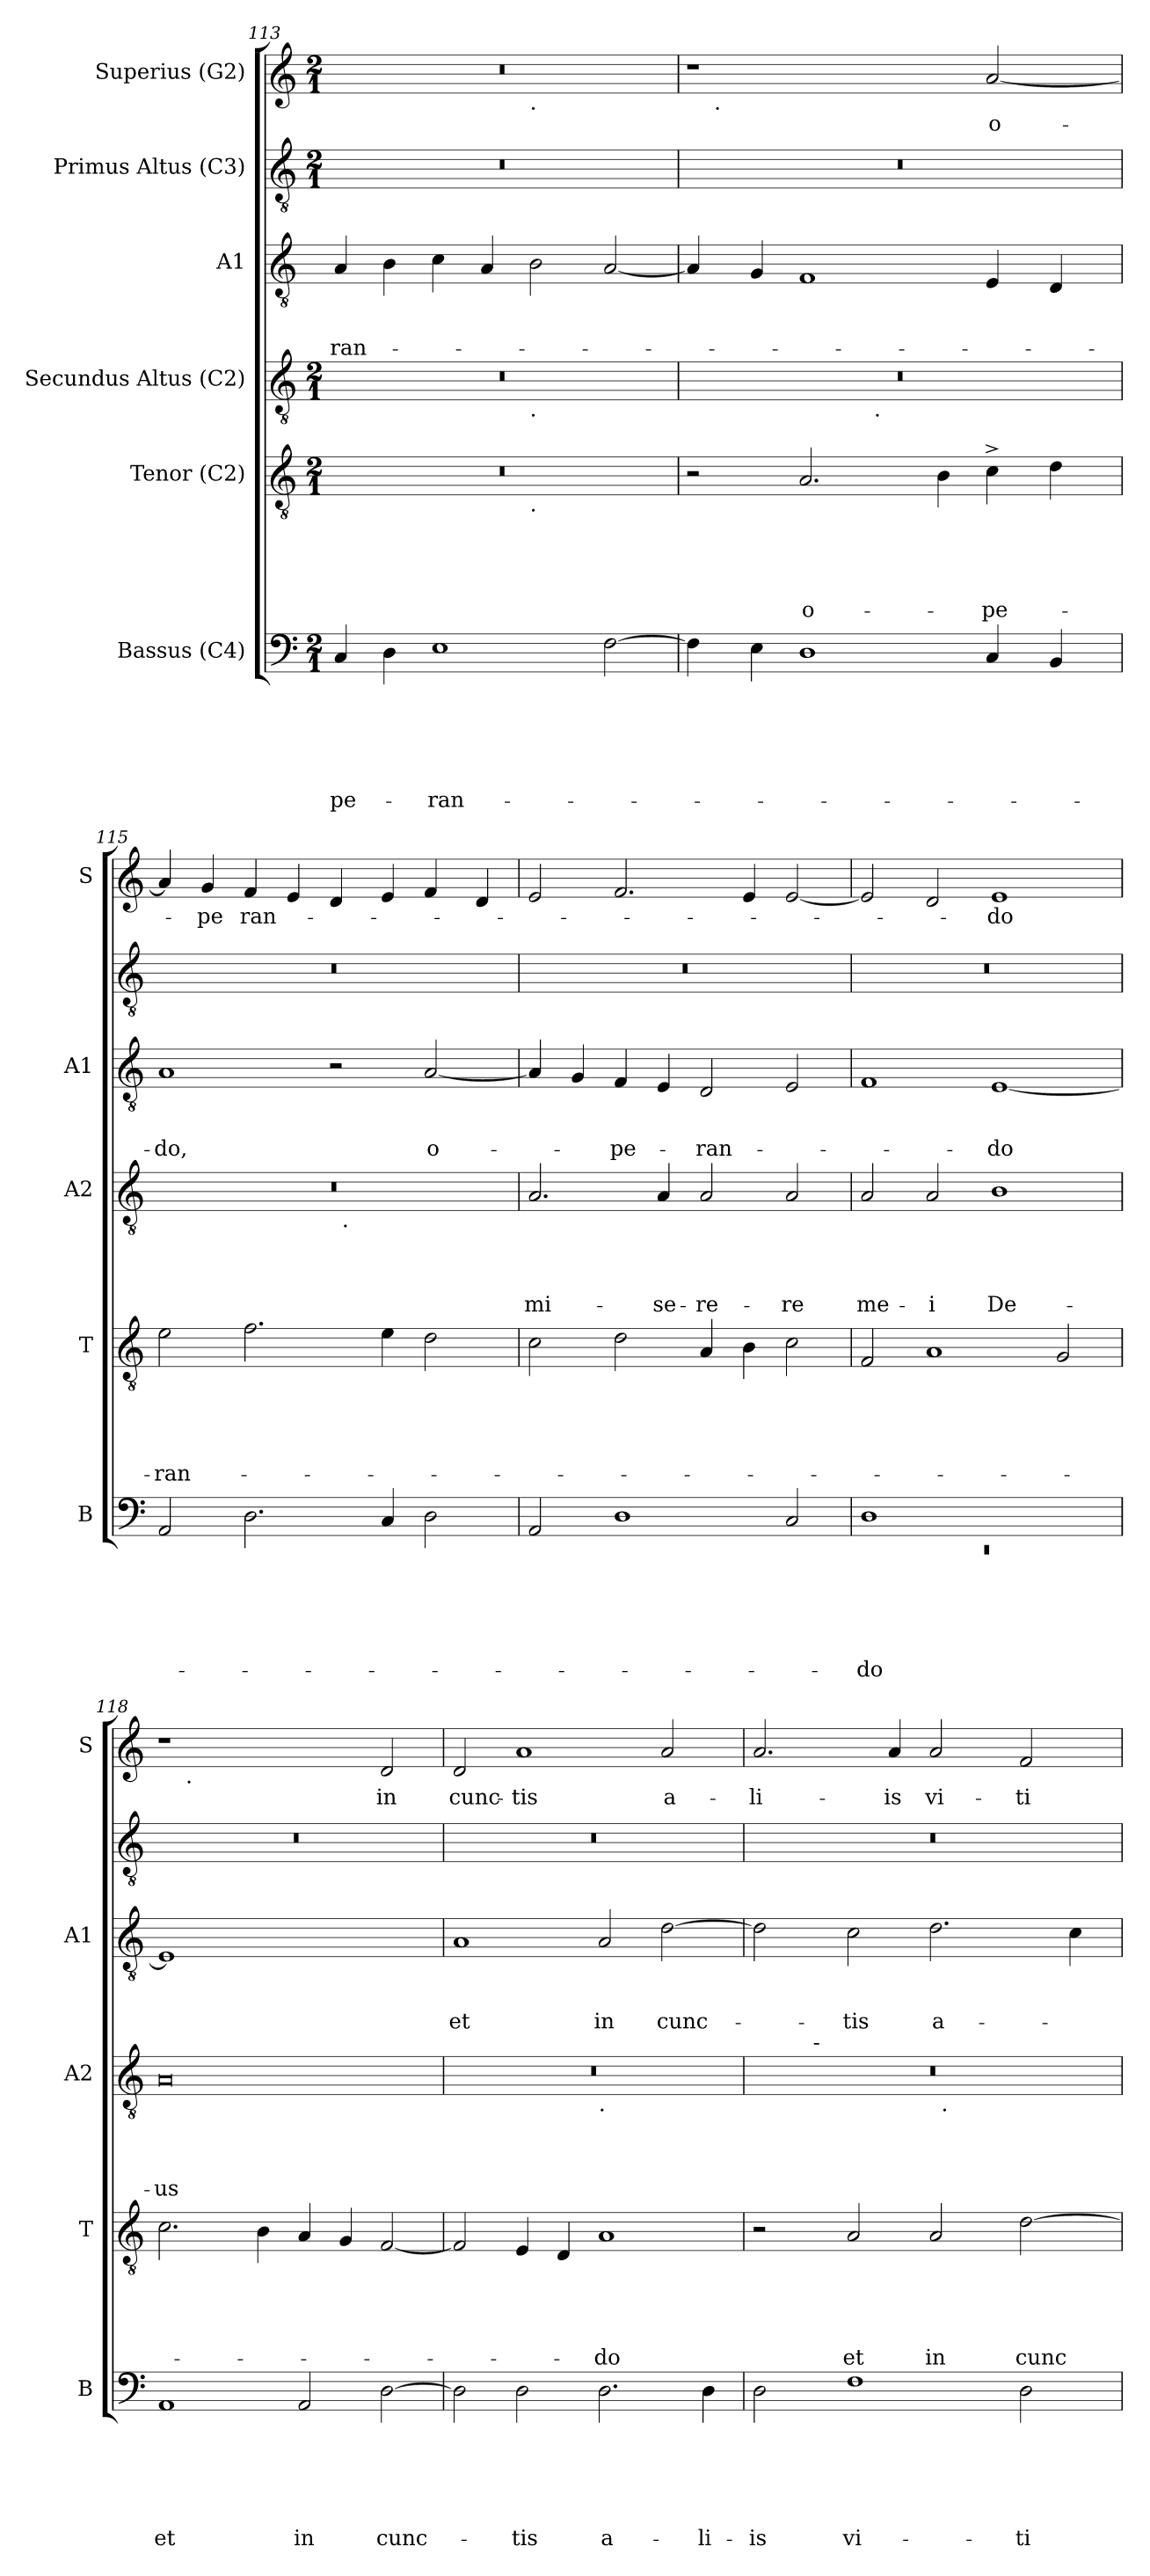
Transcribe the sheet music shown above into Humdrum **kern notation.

**kern	**text	**text	**text	**text	**text	**text	**kern	**text	**text	**text	**text	**text	**kern	**text	**text	**text	**text	**kern	**text	**text	**text	**kern	**kern	**text
*part6	*part6	*part6	*part6	*part6	*part6	*part6	*part5	*part5	*part5	*part5	*part5	*part5	*part4	*part4	*part4	*part4	*part4	*part3	*part3	*part3	*part3	*part2	*part1	*part1
*staff6	*staff6	*staff6	*staff6	*staff6	*staff6	*staff6	*staff5	*staff5	*staff5	*staff5	*staff5	*staff5	*staff4	*staff4	*staff4	*staff4	*staff4	*staff3	*staff3	*staff3	*staff3	*staff2	*staff1	*staff1
*I"Bassus (C4)	*	*	*	*	*	*	*I"Tenor (C2)	*	*	*	*	*	*I"Secundus Altus (C2)	*	*	*	*	*I"A1	*	*	*	*I"Primus Altus (C3)	*I"Superius (G2)	*
*I'B	*	*	*	*	*	*	*I'T	*	*	*	*	*	*I'A2	*	*	*	*	*I'A1	*	*	*	*	*I'S	*
*clefF4	*	*	*	*	*	*	*clefGv2	*	*	*	*	*	*clefGv2	*	*	*	*	*clefGv2	*	*	*	*clefGv2	*clefG2	*
*k[]	*	*	*	*	*	*	*k[]	*	*	*	*	*	*k[]	*	*	*	*	*k[]	*	*	*	*k[]	*k[]	*
*C:	*	*	*	*	*	*	*C:	*	*	*	*	*	*C:	*	*	*	*	*C:	*	*	*	*C:	*C:	*
*M2/1	*	*	*	*	*	*	*M2/1	*	*	*	*	*	*M2/1	*	*	*	*	*	*	*	*	*M2/1	*M2/1	*
=113	=113	=113	=113	=113	=113	=113	=113	=113	=113	=113	=113	=113	=113	=113	=113	=113	=113	=113	=113	=113	=113	=113	=113	=113
!	!	!	!	!	!	!LO:LY:b	!	!	!	!	!	!	!	!	!	!	!	!	!	!	!LO:LY:b	!	!	!
*	*	*	*	*	*	*	*^	*	*	*	*	*	*^	*	*	*	*	*	*	*	*	*	*^	*
4C/	.	.	.	.	.	-pe-	0r	1ryy	.	.	.	.	.	0r	1ryy	.	.	.	.	4A/	.	.	-ran-	0r	0r	1ryy	.
4D\	.	.	.	.	.	.	.	.	.	.	.	.	.	.	.	.	.	.	.	4B\	.	.	.	.	.	.	.
!	!	!	!	!	!	!LO:LY:b	!	!	!	!	!	!	!	!	!	!	!	!	!	!	!	!	!	!	!	!	!
1E	.	.	.	.	.	-ran-	.	.	.	.	.	.	.	.	.	.	.	.	.	4c\	.	.	.	.	.	.	.
.	.	.	.	.	.	.	.	.	.	.	.	.	.	.	.	.	.	.	.	4A/	.	.	.	.	.	.	.
!	!	!	!	!	!	!	!	!	!	!	!	!	!	!	!	!	!	!	!	!	!	!	!	!	!	!LO:TX:b:t=.	!
!	!	!	!	!	!	!	!	!	!	!	!	!	!	!	!LO:TX:b:t=.	!	!	!	!	!	!	!	!	!	!	!	!
!	!	!	!	!	!	!	!	!LO:TX:b:t=.	!	!	!	!	!	!	!	!	!	!	!	!	!	!	!	!	!	!	!
.	.	.	.	.	.	.	.	1ryy	.	.	.	.	.	.	1ryy	.	.	.	.	2B\	.	.	.	.	.	1ryy	.
[>2F\	.	.	.	.	.	.	.	.	.	.	.	.	.	.	.	.	.	.	.	[<2A/	.	.	.	.	.	.	.
*	*	*	*	*	*	*	*v	*v	*	*	*	*	*	*	*	*	*	*	*	*	*	*	*	*	*	*	*
=114	=114	=114	=114	=114	=114	=114	=114	=114	=114	=114	=114	=114	=114	=114	=114	=114	=114	=114	=114	=114	=114	=114	=114	=114	=114	=114
4F\]	.	.	.	.	.	.	2r	.	.	.	.	.	0r	1ryy	.	.	.	.	4A/]	.	.	.	0r	1r	16.ryy	.
!	!	!	!	!	!	!	!	!	!	!	!	!	!	!	!	!	!	!	!	!	!	!	!	!	!LO:TX:b:t=.	!
.	.	.	.	.	.	.	.	.	.	.	.	.	.	.	.	.	.	.	.	.	.	.	.	.	1ryy	.
4E\	.	.	.	.	.	.	.	.	.	.	.	.	.	.	.	.	.	.	4G/	.	.	.	.	.	.	.
!	!	!	!	!	!	!	!	!	!	!	!	!LO:LY:b	!	!	!	!	!	!	!	!	!	!	!	!	!	!
1D	.	.	.	.	.	.	2.A/	.	.	.	.	o-	.	.	.	.	.	.	1F	.	.	.	.	.	.	.
!	!	!	!	!	!	!	!	!	!	!	!	!	!	!LO:TX:b:t=.	!	!	!	!	!	!	!	!	!	!	!	!
.	.	.	.	.	.	.	.	.	.	.	.	.	.	1ryy	.	.	.	.	.	.	.	.	.	2ryy	.	.
.	.	.	.	.	.	.	.	.	.	.	.	.	.	.	.	.	.	.	.	.	.	.	.	.	2ryy	.
.	.	.	.	.	.	.	4B\	.	.	.	.	.	.	.	.	.	.	.	.	.	.	.	.	.	.	.
!	!	!	!	!	!	!	!	!	!	!	!	!LO:LY:b	!	!	!	!	!	!	!	!	!	!	!	!	!	!LO:LY:b
4C/	.	.	.	.	.	.	4c^>\	.	.	.	.	-pe-	.	.	.	.	.	.	4E/	.	.	.	.	[<2a/	.	o-
.	.	.	.	.	.	.	.	.	.	.	.	.	.	.	.	.	.	.	.	.	.	.	.	.	4ryy	.
4BB/	.	.	.	.	.	.	4d\	.	.	.	.	.	.	.	.	.	.	.	4D/	.	.	.	.	.	.	.
.	.	.	.	.	.	.	.	.	.	.	.	.	.	.	.	.	.	.	.	.	.	.	.	.	8ryy	.
.	.	.	.	.	.	.	.	.	.	.	.	.	.	.	.	.	.	.	.	.	.	.	.	.	32ryy	.
!!LO:LB:g=z
=115	=115	=115	=115	=115	=115	=115	=115	=115	=115	=115	=115	=115	=115	=115	=115	=115	=115	=115	=115	=115	=115	=115	=115	=115	=115	=115
!	!	!	!	!	!	!	!	!	!	!	!	!LO:LY:b	!	!	!	!	!	!	!	!	!	!LO:LY:b	!	!	!	!
*	*	*	*	*	*	*	*	*	*	*	*	*	*	*	*	*	*	*	*	*	*	*	*	*v	*v	*
2AA/	.	.	.	.	.	.	2e\	.	.	.	.	-ran-	0r	1ryy	.	.	.	.	1A	.	.	-do,	0r	4a/]	.
!	!	!	!	!	!	!	!	!	!	!	!	!	!	!	!	!	!	!	!	!	!	!	!	!	!LO:LY:b
.	.	.	.	.	.	.	.	.	.	.	.	.	.	.	.	.	.	.	.	.	.	.	.	4g/	-pe
!	!	!	!	!	!	!	!	!	!	!	!	!	!	!	!	!	!	!	!	!	!	!	!	!	!LO:LY:b
2.D\	.	.	.	.	.	.	2.f\	.	.	.	.	.	.	.	.	.	.	.	.	.	.	.	.	4f/	ran-
.	.	.	.	.	.	.	.	.	.	.	.	.	.	.	.	.	.	.	.	.	.	.	.	4e/	.
.	.	.	.	.	.	.	.	.	.	.	.	.	.	32ryy	.	.	.	.	2r	.	.	.	.	4d/	.
!	!	!	!	!	!	!	!	!	!	!	!	!	!	!LO:TX:b:t=.	!	!	!	!	!	!	!	!	!	!	!
.	.	.	.	.	.	.	.	.	.	.	.	.	.	2ryy	.	.	.	.	.	.	.	.	.	.	.
4C/	.	.	.	.	.	.	4e\	.	.	.	.	.	.	.	.	.	.	.	.	.	.	.	.	4e/	.
!	!	!	!	!	!	!	!	!	!	!	!	!	!	!	!	!	!	!	!	!	!	!LO:LY:b	!	!	!
2D\	.	.	.	.	.	.	2d\	.	.	.	.	.	.	.	.	.	.	.	[<2A/	.	.	o-	.	4f/	.
.	.	.	.	.	.	.	.	.	.	.	.	.	.	4...ryy	.	.	.	.	.	.	.	.	.	.	.
.	.	.	.	.	.	.	.	.	.	.	.	.	.	.	.	.	.	.	.	.	.	.	.	4d/	.
=116	=116	=116	=116	=116	=116	=116	=116	=116	=116	=116	=116	=116	=116	=116	=116	=116	=116	=116	=116	=116	=116	=116	=116	=116	=116
!	!	!	!	!	!	!	!	!	!	!	!	!	!	!	!	!	!	!LO:LY:b	!	!	!	!	!	!	!
*	*	*	*	*	*	*	*	*	*	*	*	*	*v	*v	*	*	*	*	*	*	*	*	*	*	*
2AA/	.	.	.	.	.	.	2c\	.	.	.	.	.	2.A/	.	.	.	mi-	4A/]	.	.	.	0r	2e/	.
.	.	.	.	.	.	.	.	.	.	.	.	.	.	.	.	.	.	4G/	.	.	.	.	.	.
!	!	!	!	!	!	!	!	!	!	!	!	!	!	!	!	!	!	!	!	!	!LO:LY:b	!	!	!
1D	.	.	.	.	.	.	2d\	.	.	.	.	.	.	.	.	.	.	4F/	.	.	-pe-	.	2.f/	.
!	!	!	!	!	!	!	!	!	!	!	!	!	!	!	!	!	!LO:LY:b	!	!	!	!	!	!	!
.	.	.	.	.	.	.	.	.	.	.	.	.	4A/	.	.	.	-se-	4E/	.	.	.	.	.	.
!	!	!	!	!	!	!	!	!	!	!	!	!	!	!	!	!	!LO:LY:b	!	!	!	!LO:LY:b	!	!	!
.	.	.	.	.	.	.	4A/	.	.	.	.	.	2A/	.	.	.	-re-	2D/	.	.	-ran-	.	.	.
.	.	.	.	.	.	.	4B\	.	.	.	.	.	.	.	.	.	.	.	.	.	.	.	4e/	.
!	!	!	!	!	!	!	!	!	!	!	!	!	!	!	!	!	!LO:LY:b	!	!	!	!	!	!	!
2C/	.	.	.	.	.	.	2c\	.	.	.	.	.	2A/	.	.	.	-re	2E/	.	.	.	.	[<2e/	.
=117	=117	=117	=117	=117	=117	=117	=117	=117	=117	=117	=117	=117	=117	=117	=117	=117	=117	=117	=117	=117	=117	=117	=117	=117
*^	*	*	*	*	*	*	*	*	*	*	*	*	*	*	*	*	*	*	*	*	*	*	*	*
!	!LO:N:vis=1	!	!	!	!	!	!LO:LY:b	!	!	!	!	!	!	!	!	!	!	!LO:LY:b	!	!	!	!	!	!	!
1D	0rEE	.	.	.	.	.	-do	2F/	.	.	.	.	.	2A/	.	.	.	me-	1F	.	.	.	0r	2e/]	.
!	!	!	!	!	!	!	!	!	!	!	!	!	!	!	!	!	!	!LO:LY:b	!	!	!	!	!	!	!
.	.	.	.	.	.	.	.	1A	.	.	.	.	.	2A/	.	.	.	-i	.	.	.	.	.	2d/	.
!	!	!	!	!	!	!	!	!	!	!	!	!	!	!	!	!	!	!LO:LY:b	!	!	!	!LO:LY:b	!	!	!LO:LY:b
1ryy	.	.	.	.	.	.	.	.	.	.	.	.	.	1B	.	.	.	De-	[<1E	.	.	-do	.	1e	-do
.	.	.	.	.	.	.	.	2G/	.	.	.	.	.	.	.	.	.	.	.	.	.	.	.	.	.
*v	*v	*	*	*	*	*	*	*	*	*	*	*	*	*	*	*	*	*	*	*	*	*	*	*	*
=118	=118	=118	=118	=118	=118	=118	=118	=118	=118	=118	=118	=118	=118	=118	=118	=118	=118	=118	=118	=118	=118	=118	=118	=118
*	*	*	*	*	*	*	*	*	*	*	*	*	*	*	*	*	*	*^	*	*	*	*	*	*
!	!	!	!	!	!	!LO:LY:b	!	!	!	!	!	!	!	!	!	!	!LO:LY:b:rj	!	!LO:N:vis=1	!	!	!	!	!	!
*	*	*	*	*	*	*	*	*	*	*	*	*	*	*	*	*	*	*	*	*	*	*	*	*^	*
1AA	.	.	.	.	.	et	2.c\	.	.	.	.	.	0A	.	.	.	-us	1E]	0rC	.	.	.	0r	1r	8ryy	.
!	!	!	!	!	!	!	!	!	!	!	!	!	!	!	!	!	!	!	!	!	!	!	!	!	!LO:TX:b:t=.	!
.	.	.	.	.	.	.	.	.	.	.	.	.	.	.	.	.	.	.	.	.	.	.	.	.	1...ryy	.
.	.	.	.	.	.	.	4B\	.	.	.	.	.	.	.	.	.	.	.	.	.	.	.	.	.	.	.
!	!	!	!	!	!	!LO:LY:b	!	!	!	!	!	!	!	!	!	!	!	!	!	!	!	!	!	!	!	!
2AA/	.	.	.	.	.	in	4A/	.	.	.	.	.	.	.	.	.	.	1ryy	.	.	.	.	.	2ryy	.	.
.	.	.	.	.	.	.	4G/	.	.	.	.	.	.	.	.	.	.	.	.	.	.	.	.	.	.	.
!	!	!	!	!	!	!LO:LY:b	!	!	!	!	!	!	!	!	!	!	!	!	!	!	!	!	!	!	!	!LO:LY:b
[>2D\	.	.	.	.	.	cunc-	[<2F/	.	.	.	.	.	.	.	.	.	.	.	.	.	.	.	.	2d/	.	in
*	*	*	*	*	*	*	*	*	*	*	*	*	*	*	*	*	*	*v	*v	*	*	*	*	*	*	*
=119	=119	=119	=119	=119	=119	=119	=119	=119	=119	=119	=119	=119	=119	=119	=119	=119	=119	=119	=119	=119	=119	=119	=119	=119	=119
!	!	!	!	!	!	!	!	!	!	!	!	!	!	!	!	!	!	!	!	!	!LO:LY:b	!	!	!	!LO:LY:b
*	*	*	*	*	*	*	*	*	*	*	*	*	*^	*	*	*	*	*	*	*	*	*	*v	*v	*
2D\]	.	.	.	.	.	.	2F/]	.	.	.	.	.	0r	1ryy	.	.	.	.	1A	.	.	et	0r	2d/	cunc-
!	!	!	!	!	!	!LO:LY:b	!	!	!	!	!	!	!	!	!	!	!	!	!	!	!	!	!	!	!LO:LY:b
2D\	.	.	.	.	.	-tis	4E/	.	.	.	.	.	.	.	.	.	.	.	.	.	.	.	.	1a	-tis
.	.	.	.	.	.	.	4D/	.	.	.	.	.	.	.	.	.	.	.	.	.	.	.	.	.	.
!	!	!	!	!	!	!	!	!	!	!	!	!	!	!LO:TX:b:t=.	!	!	!	!	!	!	!	!	!	!	!
!	!	!	!	!	!	!LO:LY:b	!	!	!	!	!	!LO:LY:b	!	!	!	!	!	!	!	!	!	!LO:LY:b	!	!	!
2.D\	.	.	.	.	.	a-	1A	.	.	.	.	-do	.	1ryy	.	.	.	.	2A/	.	.	in	.	.	.
!	!	!	!	!	!	!	!	!	!	!	!	!	!	!	!	!	!	!	!	!	!	!LO:LY:b	!	!	!LO:LY:b
.	.	.	.	.	.	.	.	.	.	.	.	.	.	.	.	.	.	.	[>2d\	.	.	cunc-	.	2a/	a-
!	!	!	!	!	!	!LO:LY:b	!	!	!	!	!	!	!	!	!	!	!	!	!	!	!	!	!	!	!
4D\	.	.	.	.	.	-li-	.	.	.	.	.	.	.	.	.	.	.	.	.	.	.	.	.	.	.
!!LO:PB:g=z
=120	=120	=120	=120	=120	=120	=120	=120	=120	=120	=120	=120	=120	=120	=120	=120	=120	=120	=120	=120	=120	=120	=120	=120	=120	=120
!	!	!	!	!	!	!LO:LY:b	!	!	!	!	!	!	!	!	!	!	!	!	!	!	!	!	!	!	!LO:LY:b
*	*	*	*	*	*	*	*	*	*	*	*	*	*	*^	*	*	*	*	*	*	*	*	*	*	*
2D\	.	.	.	.	.	-is	2r	.	.	.	.	.	0r	4ryy	1ryy	.	.	.	.	2d\]	.	.	.	0r	2.a/	-li-
.	.	.	.	.	.	.	.	.	.	.	.	.	.	16ryy	.	.	.	.	.	.	.	.	.	.	.	.
!	!	!	!	!	!	!	!	!	!	!	!	!	!	!LO:TX:a:t=-	!	!	!	!	!	!	!	!	!	!	!	!
.	.	.	.	.	.	.	.	.	.	.	.	.	.	1ryy	.	.	.	.	.	.	.	.	.	.	.	.
!	!	!	!	!	!	!LO:LY:b	!	!	!	!	!	!LO:LY:b	!	!	!	!	!	!	!	!	!	!	!LO:LY:b	!	!	!
1F	.	.	.	.	.	vi-	2A/	.	.	.	.	et	.	.	.	.	.	.	.	2c\	.	.	-tis	.	.	.
!	!	!	!	!	!	!	!	!	!	!	!	!	!	!	!	!	!	!	!	!	!	!	!	!	!	!LO:LY:b
.	.	.	.	.	.	.	.	.	.	.	.	.	.	.	.	.	.	.	.	.	.	.	.	.	4a/	-is
!	!	!	!	!	!	!	!	!	!	!	!	!LO:LY:b	!	!	!	!	!	!	!	!	!	!	!LO:LY:b	!	!	!LO:LY:b
.	.	.	.	.	.	.	2A/	.	.	.	.	in	.	.	32ryy	.	.	.	.	2.d\	.	.	a-	.	2a/	vi-
!	!	!	!	!	!	!	!	!	!	!	!	!	!	!	!LO:TX:b:t=.	!	!	!	!	!	!	!	!	!	!	!
.	.	.	.	.	.	.	.	.	.	.	.	.	.	.	2ryy	.	.	.	.	.	.	.	.	.	.	.
.	.	.	.	.	.	.	.	.	.	.	.	.	.	2ryy	.	.	.	.	.	.	.	.	.	.	.	.
!	!	!	!	!	!	!LO:LY:b	!	!	!	!	!	!LO:LY:b	!	!	!	!	!	!	!	!	!	!	!	!	!	!LO:LY:b
2D\	.	.	.	.	.	-ti-	[>2d\	.	.	.	.	cunc-	.	.	.	.	.	.	.	.	.	.	.	.	2f/	-ti-
.	.	.	.	.	.	.	.	.	.	.	.	.	.	.	4...ryy	.	.	.	.	.	.	.	.	.	.	.
.	.	.	.	.	.	.	.	.	.	.	.	.	.	.	.	.	.	.	.	4c\	.	.	.	.	.	.
.	.	.	.	.	.	.	.	.	.	.	.	.	.	8.ryy	.	.	.	.	.	.	.	.	.	.	.	.
*	*	*	*	*	*	*	*	*	*	*	*	*	*v	*v	*v	*	*	*	*	*	*	*	*	*	*	*
=	=	=	=	=	=	=	=	=	=	=	=	=	=	=	=	=	=	=	=	=	=	=	=	=
*-	*-	*-	*-	*-	*-	*-	*-	*-	*-	*-	*-	*-	*-	*-	*-	*-	*-	*-	*-	*-	*-	*-	*-	*-
